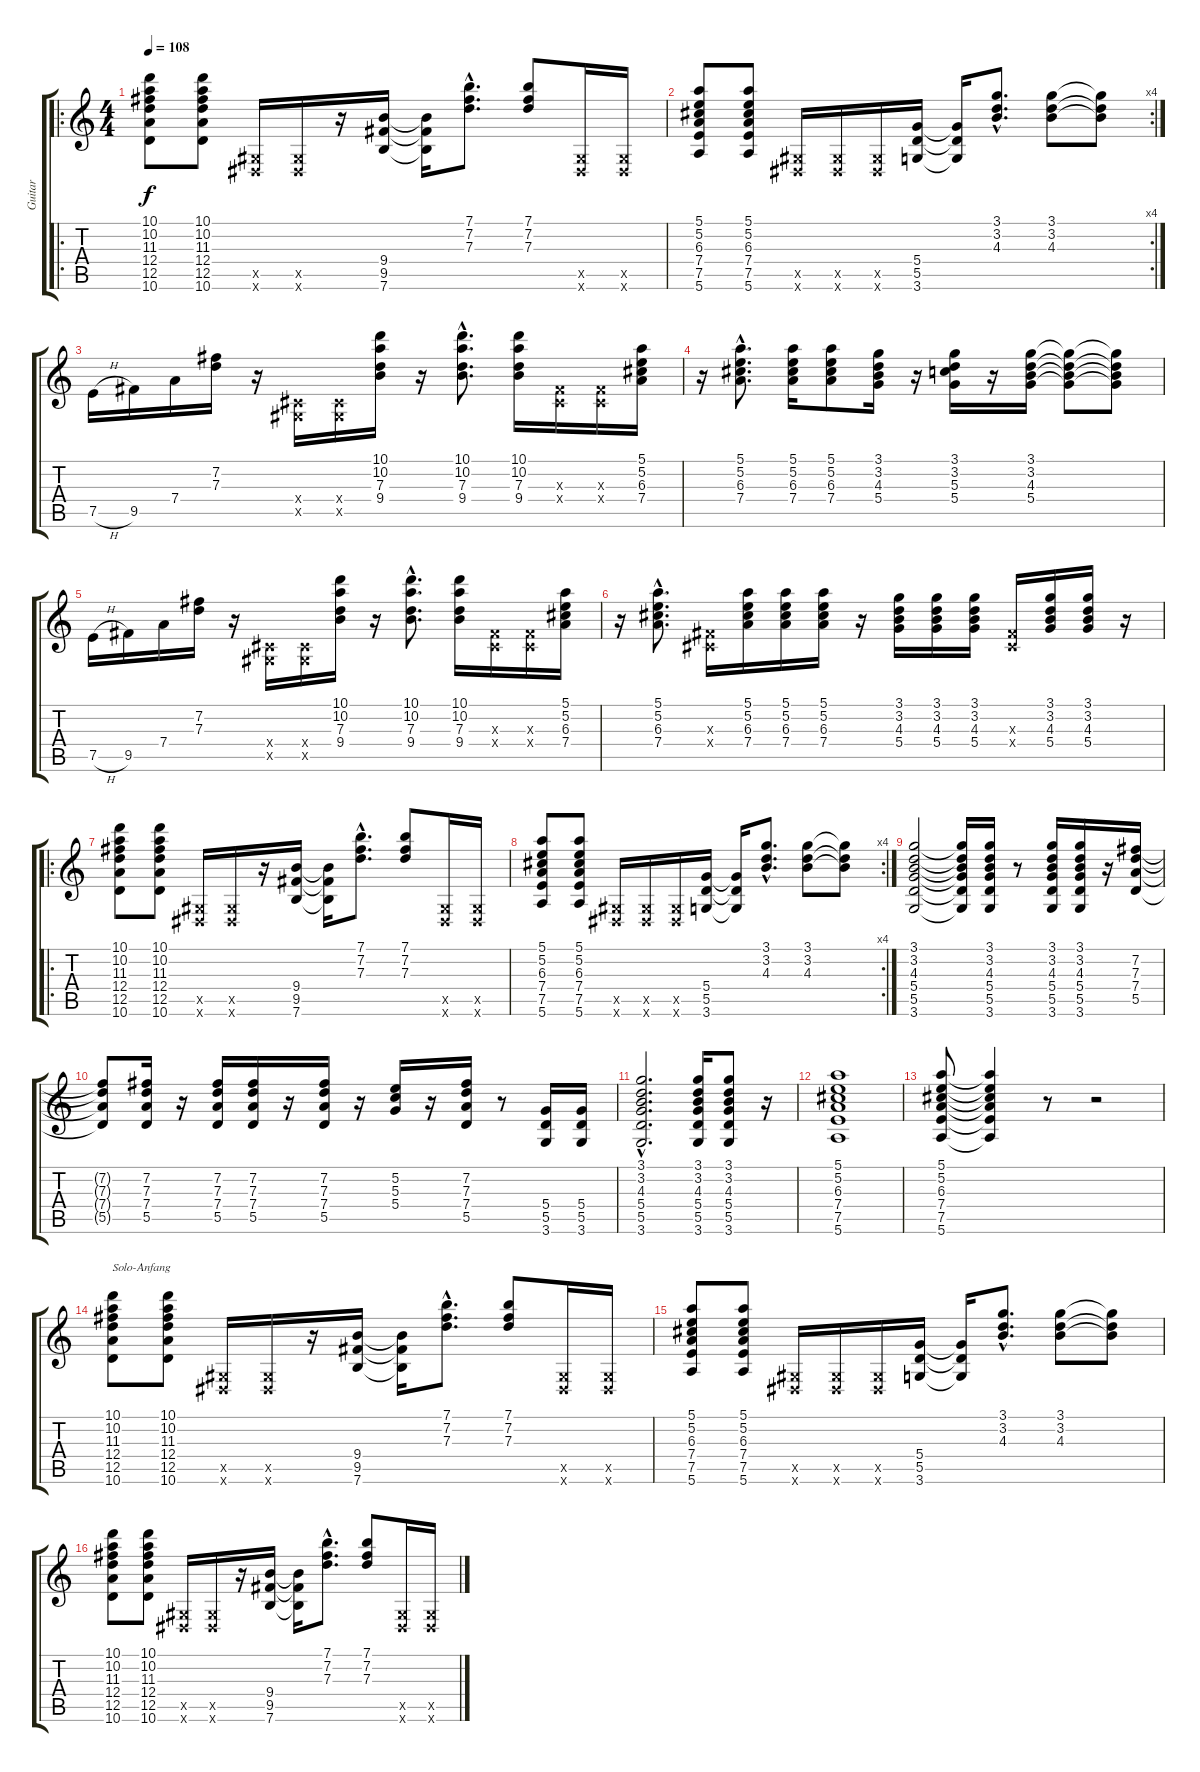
\track ("Guitar" "Guitar") {instrument distortionguitar}
\staff {score tabs}
\tuning (E4 B3 G3 D3 A2 E2) {hide}
\ro
\ts (4 4)
\tempo 108
\clef g2
\ks c
(10.1 10.2 11.3 12.4 12.5 10.6).8{dy f instrument distortionguitar} (10.1 10.2 11.3 12.4 12.5 10.6).8 (-1.5{x} -1.6{x}).16 (-1.5{x} -1.6{x}).16 r.16 (9.4 9.5 7.6).16 (9.4{t} 9.5{t} 7.6{t}).16 (7.1{hac} 7.2{hac} 7.3{hac}).8{d} (7.1 7.2 7.3).8 (-1.5{x} -1.6{x}).16 (-1.5{x} -1.6{x}).16 |
\rc 4
(5.1 5.2 6.3 7.4 7.5 5.6).8 (5.1 5.2 6.3 7.4 7.5 5.6).8 (-1.5{x} -1.6{x}).16 (-1.5{x} -1.6{x}).16 (-1.5{x} -1.6{x}).16 (5.4 5.5 3.6).16 (5.4{t} 5.5{t} 3.6{t}).16 (3.1{hac} 3.2{hac} 4.3{hac}).8{d} (3.1 3.2 4.3).8 (3.1{t} 3.2{t} 4.3{t}).8 |
7.5{h}.16 9.5.16 7.4.16 (7.2 7.3).16 r.16 (-1.4{x} -1.5{x}).16 (-1.4{x} -1.5{x}).16 (10.1 10.2 7.3 9.4).16 r.16 (10.1{hac} 10.2{hac} 7.3{hac} 9.4{hac}).8{d} (10.1 10.2 7.3 9.4).16 (-1.3{x} -1.4{x}).16 (-1.3{x} -1.4{x}).16 (5.1 5.2 6.3 7.4).16 |
r.16 (5.1{hac} 5.2{hac} 6.3{hac} 7.4{hac}).8{d} (5.1 5.2 6.3 7.4).16 (5.1 5.2 6.3 7.4).8 (3.1 3.2 4.3 5.4).16 r.16 (3.1 3.2 5.3 5.4).16 r.16 (3.1 3.2 4.3 5.4).16 (3.1{t} 3.2{t} 4.3{t} 5.4{t}).8 (3.1{t} 3.2{t} 4.3{t} 5.4{t}).8 |
7.5{h}.16 9.5.16 7.4.16 (7.2 7.3).16 r.16 (-1.4{x} -1.5{x}).16 (-1.4{x} -1.5{x}).16 (10.1 10.2 7.3 9.4).16 r.16 (10.1{hac} 10.2{hac} 7.3{hac} 9.4{hac}).8{d} (10.1 10.2 7.3 9.4).16 (-1.3{x} -1.4{x}).16 (-1.3{x} -1.4{x}).16 (5.1 5.2 6.3 7.4).16 |
r.16 (5.1{hac} 5.2{hac} 6.3{hac} 7.4{hac}).8{d} (-1.3{x} -1.4{x}).16 (5.1 5.2 6.3 7.4).16 (5.1 5.2 6.3 7.4).16 (5.1 5.2 6.3 7.4).16 r.16 (3.1 3.2 4.3 5.4).16 (3.1 3.2 4.3 5.4).16 (3.1 3.2 4.3 5.4).16 (-1.3{x} -1.4{x}).16 (3.1 3.2 4.3 5.4).16 (3.1 3.2 4.3 5.4).16 r.16 |
\ro
(10.1 10.2 11.3 12.4 12.5 10.6).8 (10.1 10.2 11.3 12.4 12.5 10.6).8 (-1.5{x} -1.6{x}).16 (-1.5{x} -1.6{x}).16 r.16 (9.4 9.5 7.6).16 (9.4{t} 9.5{t} 7.6{t}).16 (7.1{hac} 7.2{hac} 7.3{hac}).8{d} (7.1 7.2 7.3).8 (-1.5{x} -1.6{x}).16 (-1.5{x} -1.6{x}).16 |
\rc 4
(5.1 5.2 6.3 7.4 7.5 5.6).8 (5.1 5.2 6.3 7.4 7.5 5.6).8 (-1.5{x} -1.6{x}).16 (-1.5{x} -1.6{x}).16 (-1.5{x} -1.6{x}).16 (5.4 5.5 3.6).16 (5.4{t} 5.5{t} 3.6{t}).16 (3.1{hac} 3.2{hac} 4.3{hac}).8{d} (3.1 3.2 4.3).8 (3.1{t} 3.2{t} 4.3{t}).8 |
(3.1 3.2 4.3 5.4 5.5 3.6).2 (3.1{t} 3.2{t} 4.3{t} 5.4{t} 5.5{t} 3.6{t}).16 (3.1 3.2 4.3 5.4 5.5 3.6).16 r.8 (3.1 3.2 4.3 5.4 5.5 3.6).16 (3.1 3.2 4.3 5.4 5.5 3.6).16 r.16 (7.2 7.3 7.4 5.5).16 |
(7.2{t} 7.3{t} 7.4{t} 5.5{t}).8 (7.2 7.3 7.4 5.5).16 r.16 (7.2 7.3 7.4 5.5).16 (7.2 7.3 7.4 5.5).16 r.16 (7.2 7.3 7.4 5.5).16 r.16 (5.2 5.3 5.4).16 r.16 (7.2 7.3 7.4 5.5).16 r.8 (5.4 5.5 3.6).16 (5.4 5.5 3.6).16 |
(3.1{hac} 3.2{hac} 4.3{hac} 5.4{hac} 5.5{hac} 3.6{hac}).2{d} (3.1 3.2 4.3 5.4 5.5 3.6).16 (3.1 3.2 4.3 5.4 5.5 3.6).8 r.16 |
(5.1 5.2 6.3 7.4 7.5 5.6).1 |
(5.1 5.2 6.3 7.4 7.5 5.6).8 (5.1{t} 5.2{t} 6.3{t} 7.4{t} 7.5{t} 5.6{t}).4 r.8 r.2 |
(10.1 10.2 11.3 12.4 12.5 10.6).8{txt "Solo-Anfang"} (10.1 10.2 11.3 12.4 12.5 10.6).8 (-1.5{x} -1.6{x}).16 (-1.5{x} -1.6{x}).16 r.16 (9.4 9.5 7.6).16 (9.4{t} 9.5{t} 7.6{t}).16 (7.1{hac} 7.2{hac} 7.3{hac}).8{d} (7.1 7.2 7.3).8 (-1.5{x} -1.6{x}).16 (-1.5{x} -1.6{x}).16 |
(5.1 5.2 6.3 7.4 7.5 5.6).8 (5.1 5.2 6.3 7.4 7.5 5.6).8 (-1.5{x} -1.6{x}).16 (-1.5{x} -1.6{x}).16 (-1.5{x} -1.6{x}).16 (5.4 5.5 3.6).16 (5.4{t} 5.5{t} 3.6{t}).16 (3.1{hac} 3.2{hac} 4.3{hac}).8{d} (3.1 3.2 4.3).8 (3.1{t} 3.2{t} 4.3{t}).8 |
(10.1 10.2 11.3 12.4 12.5 10.6).8 (10.1 10.2 11.3 12.4 12.5 10.6).8 (-1.5{x} -1.6{x}).16 (-1.5{x} -1.6{x}).16 r.16 (9.4 9.5 7.6).16 (9.4{t} 9.5{t} 7.6{t}).16 (7.1{hac} 7.2{hac} 7.3{hac}).8{d} (7.1 7.2 7.3).8 (-1.5{x} -1.6{x}).16 (-1.5{x} -1.6{x}).16
